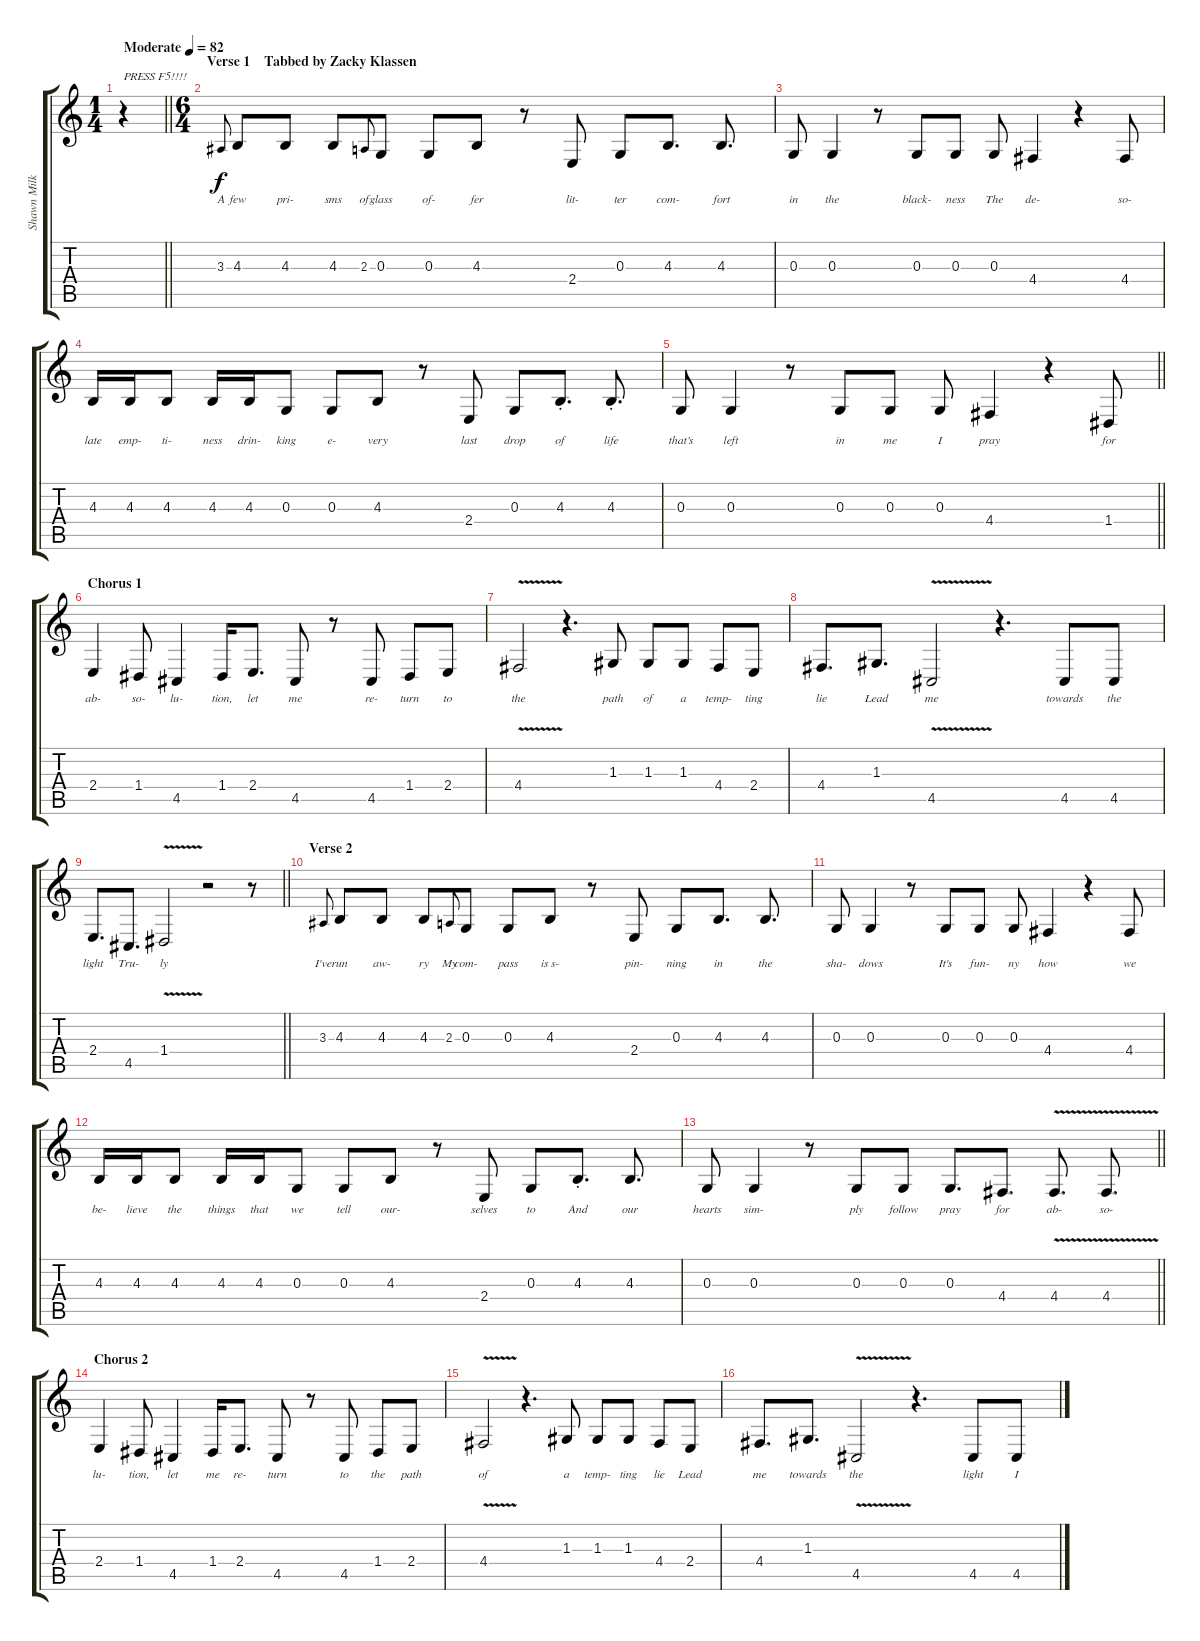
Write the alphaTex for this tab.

\track ("Shawn Milke [Vocals]" "Shawn Milk") {instrument clarinet}
\staff {score tabs}
\tuning (E4 B3 G3 D3 A2 E2) {hide}
\ts (1 4)
\tempo (82 "Moderate")
\clef g2
\barLineRight lightlight
\ks c
r.4{txt "PRESS F5!!!!" dy f instrument clarinet} |
\ts (6 4)
\section ("" "Verse 1    Tabbed by Zacky Klassen")
3.3.8{lyrics (0 "A") lyrics (1 "") lyrics (2 "") lyrics (3 "") lyrics (4 "") gr onbeat} 4.3.8{lyrics (0 "few") lyrics (1 "") lyrics (2 "") lyrics (3 "") lyrics (4 "")} 4.3.8{lyrics (0 "pri-") lyrics (1 "") lyrics (2 "") lyrics (3 "") lyrics (4 "")} 4.3.8{lyrics (0 "sms") lyrics (1 "") lyrics (2 "") lyrics (3 "") lyrics (4 "")} 2.3.8{lyrics (0 "of") lyrics (1 "") lyrics (2 "") lyrics (3 "") lyrics (4 "") gr onbeat} 0.3.8{lyrics (0 "glass") lyrics (1 "") lyrics (2 "") lyrics (3 "") lyrics (4 "")} 0.3.8{lyrics (0 "of-") lyrics (1 "") lyrics (2 "") lyrics (3 "") lyrics (4 "")} 4.3.8{lyrics (0 "fer") lyrics (1 "") lyrics (2 "") lyrics (3 "") lyrics (4 "")} r.8 2.4.8{lyrics (0 "lit-") lyrics (1 "") lyrics (2 "") lyrics (3 "") lyrics (4 "")} 0.3.8{lyrics (0 "ter") lyrics (1 "") lyrics (2 "") lyrics (3 "") lyrics (4 "")} 4.3.8{d lyrics (0 "com-") lyrics (1 "") lyrics (2 "") lyrics (3 "") lyrics (4 "")} 4.3.8{d lyrics (0 "fort") lyrics (1 "") lyrics (2 "") lyrics (3 "") lyrics (4 "")} |
0.3.8{lyrics (0 "in") lyrics (1 "") lyrics (2 "") lyrics (3 "") lyrics (4 "")} 0.3.4{lyrics (0 "the") lyrics (1 "") lyrics (2 "") lyrics (3 "") lyrics (4 "")} r.8 0.3.8{lyrics (0 "black-") lyrics (1 "") lyrics (2 "") lyrics (3 "") lyrics (4 "")} 0.3.8{lyrics (0 "ness") lyrics (1 "") lyrics (2 "") lyrics (3 "") lyrics (4 "")} 0.3.8{lyrics (0 "The") lyrics (1 "") lyrics (2 "") lyrics (3 "") lyrics (4 "")} 4.4.4{lyrics (0 "de-") lyrics (1 "") lyrics (2 "") lyrics (3 "") lyrics (4 "")} r.4 4.4.8{lyrics (0 "so-") lyrics (1 "") lyrics (2 "") lyrics (3 "") lyrics (4 "")} |
4.3.16{lyrics (0 "late") lyrics (1 "") lyrics (2 "") lyrics (3 "") lyrics (4 "")} 4.3.16{lyrics (0 "emp-") lyrics (1 "") lyrics (2 "") lyrics (3 "") lyrics (4 "")} 4.3.8{lyrics (0 "ti-") lyrics (1 "") lyrics (2 "") lyrics (3 "") lyrics (4 "")} 4.3.16{lyrics (0 "ness") lyrics (1 "") lyrics (2 "") lyrics (3 "") lyrics (4 "")} 4.3.16{lyrics (0 "drin-") lyrics (1 "") lyrics (2 "") lyrics (3 "") lyrics (4 "")} 0.3.8{lyrics (0 "king") lyrics (1 "") lyrics (2 "") lyrics (3 "") lyrics (4 "")} 0.3.8{lyrics (0 "e-") lyrics (1 "") lyrics (2 "") lyrics (3 "") lyrics (4 "")} 4.3.8{lyrics (0 "very") lyrics (1 "") lyrics (2 "") lyrics (3 "") lyrics (4 "")} r.8 2.4.8{lyrics (0 "last") lyrics (1 "") lyrics (2 "") lyrics (3 "") lyrics (4 "")} 0.3.8{lyrics (0 "drop") lyrics (1 "") lyrics (2 "") lyrics (3 "") lyrics (4 "")} 4.3{st}.8{d lyrics (0 "of") lyrics (1 "") lyrics (2 "") lyrics (3 "") lyrics (4 "")} 4.3{st}.8{d lyrics (0 "life") lyrics (1 "") lyrics (2 "") lyrics (3 "") lyrics (4 "")} |
\barLineRight lightlight
0.3.8{lyrics (0 "that’s") lyrics (1 "") lyrics (2 "") lyrics (3 "") lyrics (4 "")} 0.3.4{lyrics (0 "left") lyrics (1 "") lyrics (2 "") lyrics (3 "") lyrics (4 "")} r.8 0.3.8{lyrics (0 "in") lyrics (1 "") lyrics (2 "") lyrics (3 "") lyrics (4 "")} 0.3.8{lyrics (0 "me") lyrics (1 "") lyrics (2 "") lyrics (3 "") lyrics (4 "")} 0.3.8{lyrics (0 "I") lyrics (1 "") lyrics (2 "") lyrics (3 "") lyrics (4 "")} 4.4.4{lyrics (0 "pray") lyrics (1 "") lyrics (2 "") lyrics (3 "") lyrics (4 "")} r.4 1.4.8{lyrics (0 "for") lyrics (1 "") lyrics (2 "") lyrics (3 "") lyrics (4 "")} |
\section ("" "Chorus 1")
2.4.4{lyrics (0 "ab-") lyrics (1 "") lyrics (2 "") lyrics (3 "") lyrics (4 "")} 1.4.8{lyrics (0 "so-") lyrics (1 "") lyrics (2 "") lyrics (3 "") lyrics (4 "")} 4.5.4{lyrics (0 "lu-") lyrics (1 "") lyrics (2 "") lyrics (3 "") lyrics (4 "")} 1.4.16{lyrics (0 "tion,") lyrics (1 "") lyrics (2 "") lyrics (3 "") lyrics (4 "")} 2.4.8{d lyrics (0 "let") lyrics (1 "") lyrics (2 "") lyrics (3 "") lyrics (4 "")} 4.5.8{lyrics (0 "me") lyrics (1 "") lyrics (2 "") lyrics (3 "") lyrics (4 "")} r.8 4.5.8{lyrics (0 "re-") lyrics (1 "") lyrics (2 "") lyrics (3 "") lyrics (4 "")} 1.4.8{lyrics (0 "turn") lyrics (1 "") lyrics (2 "") lyrics (3 "") lyrics (4 "")} 2.4.8{lyrics (0 "to") lyrics (1 "") lyrics (2 "") lyrics (3 "") lyrics (4 "")} |
4.4{v}.2{lyrics (0 "the") lyrics (1 "") lyrics (2 "") lyrics (3 "") lyrics (4 "")} r.4{d} 1.3.8{lyrics (0 "path") lyrics (1 "") lyrics (2 "") lyrics (3 "") lyrics (4 "")} 1.3.8{lyrics (0 "of") lyrics (1 "") lyrics (2 "") lyrics (3 "") lyrics (4 "")} 1.3.8{lyrics (0 "a") lyrics (1 "") lyrics (2 "") lyrics (3 "") lyrics (4 "")} 4.4.8{lyrics (0 "temp-") lyrics (1 "") lyrics (2 "") lyrics (3 "") lyrics (4 "")} 2.4.8{lyrics (0 "ting") lyrics (1 "") lyrics (2 "") lyrics (3 "") lyrics (4 "")} |
4.4.8{d lyrics (0 "lie") lyrics (1 "") lyrics (2 "") lyrics (3 "") lyrics (4 "")} 1.3.8{d lyrics (0 "Lead") lyrics (1 "") lyrics (2 "") lyrics (3 "") lyrics (4 "")} 4.5{v}.2{lyrics (0 "me") lyrics (1 "") lyrics (2 "") lyrics (3 "") lyrics (4 "")} r.4{d} 4.5.8{lyrics (0 "towards") lyrics (1 "") lyrics (2 "") lyrics (3 "") lyrics (4 "")} 4.5.8{lyrics (0 "the") lyrics (1 "") lyrics (2 "") lyrics (3 "") lyrics (4 "")} |
\barLineRight lightlight
2.4.8{d lyrics (0 "light") lyrics (1 "") lyrics (2 "") lyrics (3 "") lyrics (4 "")} 4.5.8{d lyrics (0 "Tru-") lyrics (1 "") lyrics (2 "") lyrics (3 "") lyrics (4 "")} 1.4{v}.2{lyrics (0 "ly") lyrics (1 "") lyrics (2 "") lyrics (3 "") lyrics (4 "")} r.2 r.8 |
\section ("" "Verse 2")
3.3.8{lyrics (0 "I've") lyrics (1 "") lyrics (2 "") lyrics (3 "") lyrics (4 "") gr onbeat} 4.3.8{lyrics (0 "run") lyrics (1 "") lyrics (2 "") lyrics (3 "") lyrics (4 "")} 4.3.8{lyrics (0 "aw-") lyrics (1 "") lyrics (2 "") lyrics (3 "") lyrics (4 "")} 4.3.8{lyrics (0 "ry") lyrics (1 "") lyrics (2 "") lyrics (3 "") lyrics (4 "")} 2.3.8{lyrics (0 "My") lyrics (1 "") lyrics (2 "") lyrics (3 "") lyrics (4 "") gr onbeat} 0.3.8{lyrics (0 "com-") lyrics (1 "") lyrics (2 "") lyrics (3 "") lyrics (4 "")} 0.3.8{lyrics (0 "pass") lyrics (1 "") lyrics (2 "") lyrics (3 "") lyrics (4 "")} 4.3.8{lyrics (0 "is s-") lyrics (1 "") lyrics (2 "") lyrics (3 "") lyrics (4 "")} r.8 2.4.8{lyrics (0 "pin-") lyrics (1 "") lyrics (2 "") lyrics (3 "") lyrics (4 "")} 0.3.8{lyrics (0 "ning") lyrics (1 "") lyrics (2 "") lyrics (3 "") lyrics (4 "")} 4.3.8{d lyrics (0 "in") lyrics (1 "") lyrics (2 "") lyrics (3 "") lyrics (4 "")} 4.3.8{d lyrics (0 "the") lyrics (1 "") lyrics (2 "") lyrics (3 "") lyrics (4 "")} |
0.3.8{lyrics (0 "sha-") lyrics (1 "") lyrics (2 "") lyrics (3 "") lyrics (4 "")} 0.3.4{lyrics (0 "dows") lyrics (1 "") lyrics (2 "") lyrics (3 "") lyrics (4 "")} r.8 0.3.8{lyrics (0 "It's") lyrics (1 "") lyrics (2 "") lyrics (3 "") lyrics (4 "")} 0.3.8{lyrics (0 "fun-") lyrics (1 "") lyrics (2 "") lyrics (3 "") lyrics (4 "")} 0.3.8{lyrics (0 "ny") lyrics (1 "") lyrics (2 "") lyrics (3 "") lyrics (4 "")} 4.4.4{lyrics (0 "how") lyrics (1 "") lyrics (2 "") lyrics (3 "") lyrics (4 "")} r.4 4.4.8{lyrics (0 "we") lyrics (1 "") lyrics (2 "") lyrics (3 "") lyrics (4 "")} |
4.3.16{lyrics (0 "be-") lyrics (1 "") lyrics (2 "") lyrics (3 "") lyrics (4 "")} 4.3.16{lyrics (0 "lieve") lyrics (1 "") lyrics (2 "") lyrics (3 "") lyrics (4 "")} 4.3.8{lyrics (0 "the") lyrics (1 "") lyrics (2 "") lyrics (3 "") lyrics (4 "")} 4.3.16{lyrics (0 "things") lyrics (1 "") lyrics (2 "") lyrics (3 "") lyrics (4 "")} 4.3.16{lyrics (0 "that") lyrics (1 "") lyrics (2 "") lyrics (3 "") lyrics (4 "")} 0.3.8{lyrics (0 "we") lyrics (1 "") lyrics (2 "") lyrics (3 "") lyrics (4 "")} 0.3.8{lyrics (0 "tell") lyrics (1 "") lyrics (2 "") lyrics (3 "") lyrics (4 "")} 4.3.8{lyrics (0 "our-") lyrics (1 "") lyrics (2 "") lyrics (3 "") lyrics (4 "")} r.8 2.4.8{lyrics (0 "selves") lyrics (1 "") lyrics (2 "") lyrics (3 "") lyrics (4 "")} 0.3.8{lyrics (0 "to") lyrics (1 "") lyrics (2 "") lyrics (3 "") lyrics (4 "")} 4.3{st}.8{d lyrics (0 "And") lyrics (1 "") lyrics (2 "") lyrics (3 "") lyrics (4 "")} 4.3.8{d lyrics (0 "our") lyrics (1 "") lyrics (2 "") lyrics (3 "") lyrics (4 "")} |
\barLineRight lightlight
0.3.8{lyrics (0 "hearts") lyrics (1 "") lyrics (2 "") lyrics (3 "") lyrics (4 "")} 0.3.4{lyrics (0 "sim-") lyrics (1 "") lyrics (2 "") lyrics (3 "") lyrics (4 "")} r.8 0.3.8{lyrics (0 "ply") lyrics (1 "") lyrics (2 "") lyrics (3 "") lyrics (4 "")} 0.3.8{lyrics (0 "follow") lyrics (1 "") lyrics (2 "") lyrics (3 "") lyrics (4 "")} 0.3.8{d lyrics (0 "pray") lyrics (1 "") lyrics (2 "") lyrics (3 "") lyrics (4 "")} 4.4.8{d lyrics (0 "for") lyrics (1 "") lyrics (2 "") lyrics (3 "") lyrics (4 "")} 4.4{v}.8{d lyrics (0 "ab-") lyrics (1 "") lyrics (2 "") lyrics (3 "") lyrics (4 "")} 4.4{v}.8{d lyrics (0 "so-") lyrics (1 "") lyrics (2 "") lyrics (3 "") lyrics (4 "")} |
\section ("" "Chorus 2")
2.4.4{lyrics (0 "lu-") lyrics (1 "") lyrics (2 "") lyrics (3 "") lyrics (4 "")} 1.4.8{lyrics (0 "tion,") lyrics (1 "") lyrics (2 "") lyrics (3 "") lyrics (4 "")} 4.5.4{lyrics (0 "let") lyrics (1 "") lyrics (2 "") lyrics (3 "") lyrics (4 "")} 1.4.16{lyrics (0 "me") lyrics (1 "") lyrics (2 "") lyrics (3 "") lyrics (4 "")} 2.4.8{d lyrics (0 "re-") lyrics (1 "") lyrics (2 "") lyrics (3 "") lyrics (4 "")} 4.5.8{lyrics (0 "turn") lyrics (1 "") lyrics (2 "") lyrics (3 "") lyrics (4 "")} r.8 4.5.8{lyrics (0 "to") lyrics (1 "") lyrics (2 "") lyrics (3 "") lyrics (4 "")} 1.4.8{lyrics (0 "the") lyrics (1 "") lyrics (2 "") lyrics (3 "") lyrics (4 "")} 2.4.8{lyrics (0 "path") lyrics (1 "") lyrics (2 "") lyrics (3 "") lyrics (4 "")} |
4.4{v}.2{lyrics (0 "of") lyrics (1 "") lyrics (2 "") lyrics (3 "") lyrics (4 "")} r.4{d} 1.3.8{lyrics (0 "a") lyrics (1 "") lyrics (2 "") lyrics (3 "") lyrics (4 "")} 1.3.8{lyrics (0 "temp-") lyrics (1 "") lyrics (2 "") lyrics (3 "") lyrics (4 "")} 1.3.8{lyrics (0 "ting") lyrics (1 "") lyrics (2 "") lyrics (3 "") lyrics (4 "")} 4.4.8{lyrics (0 "lie") lyrics (1 "") lyrics (2 "") lyrics (3 "") lyrics (4 "")} 2.4.8{lyrics (0 "Lead") lyrics (1 "") lyrics (2 "") lyrics (3 "") lyrics (4 "")} |
4.4.8{d lyrics (0 "me") lyrics (1 "") lyrics (2 "") lyrics (3 "") lyrics (4 "")} 1.3.8{d lyrics (0 "towards") lyrics (1 "") lyrics (2 "") lyrics (3 "") lyrics (4 "")} 4.5{v}.2{lyrics (0 "the") lyrics (1 "") lyrics (2 "") lyrics (3 "") lyrics (4 "")} r.4{d} 4.5.8{lyrics (0 "light") lyrics (1 "") lyrics (2 "") lyrics (3 "") lyrics (4 "")} 4.5.8{lyrics (0 "I") lyrics (1 "") lyrics (2 "") lyrics (3 "") lyrics (4 "")}
